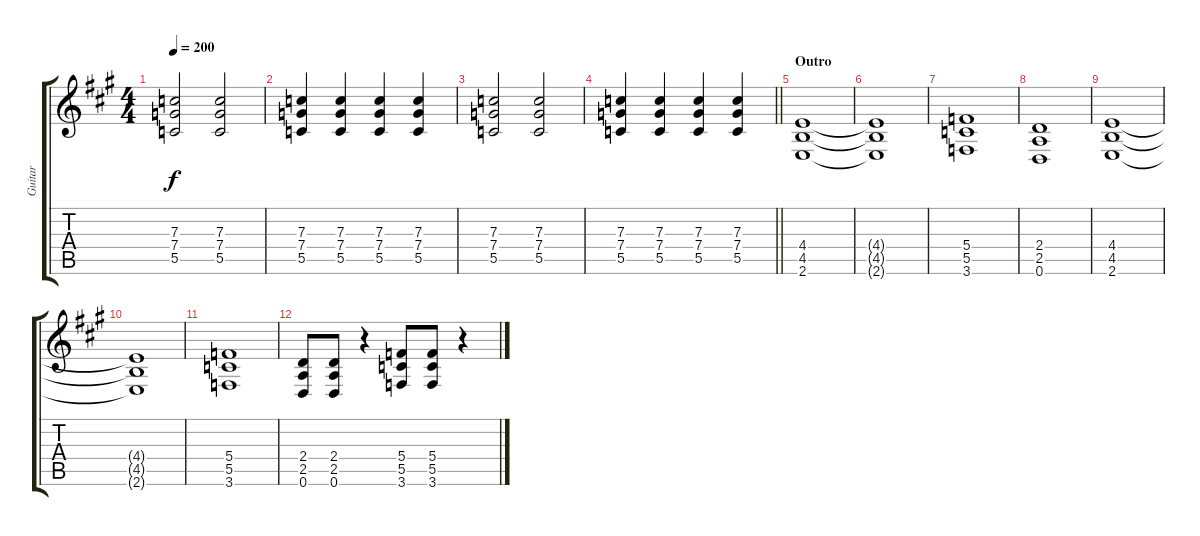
\track ("Guitar" "Guitar") {instrument distortionguitar}
\staff {score tabs}
\tuning (D4 A3 F3 C3 G2 D2) {hide}
\ts (4 4)
\tempo 200
\clef g2
\ks f#minor
(7.3 7.4 5.5).2{dy f} (7.3 7.4 5.5).2 |
(7.3 7.4 5.5).4 (7.3 7.4 5.5).4 (7.3 7.4 5.5).4 (7.3 7.4 5.5).4 |
(7.3 7.4 5.5).2 (7.3 7.4 5.5).2 |
\barLineRight lightlight
(7.3 7.4 5.5).4 (7.3 7.4 5.5).4 (7.3 7.4 5.5).4 (7.3 7.4 5.5).4 |
\section ("" "Outro")
(4.4 4.5 2.6).1 |
(4.4{t} 4.5{t} 2.6{t}).1 |
(5.4 5.5 3.6).1 |
(2.4 2.5 0.6).1 |
(4.4 4.5 2.6).1 |
(4.4{t} 4.5{t} 2.6{t}).1 |
(5.4 5.5 3.6).1 |
(2.4 2.5 0.6).8 (2.4 2.5 0.6).8 r.4 (5.4 5.5 3.6).8 (5.4 5.5 3.6).8 r.4
